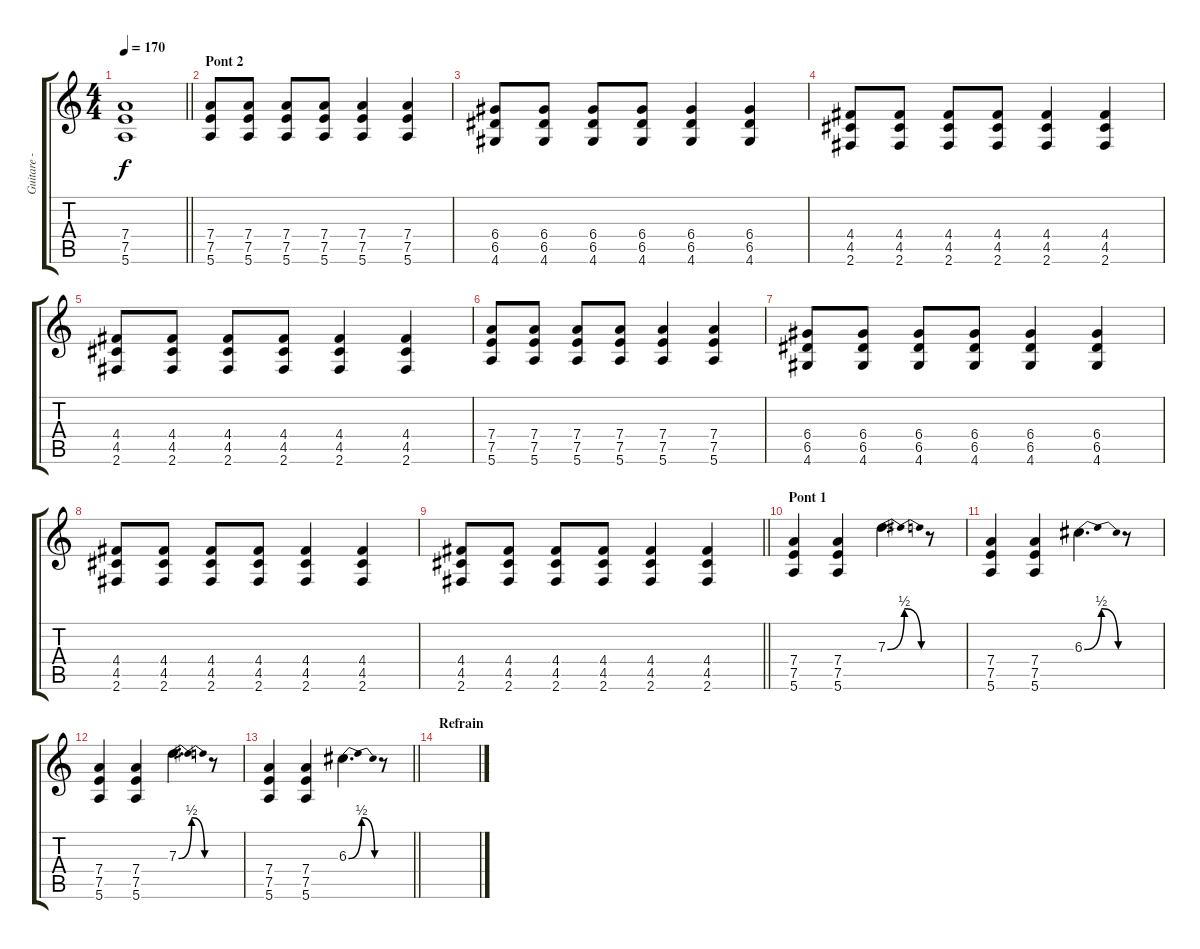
\track ("Guitare - Yann" "Guitare - ") {instrument overdrivenguitar}
\staff {score tabs}
\tuning (E4 B3 G3 D3 A2 E2) {hide}
\ts (4 4)
\tempo 170
\clef g2
\barLineRight lightlight
\ks c
(7.4{t} 7.5{t} 5.6{t}).1{dy f} |
\section ("" "Pont 2")
(7.4 7.5 5.6).8{volume 11 instrument electricguitarmuted} (7.4 7.5 5.6).8 (7.4 7.5 5.6).8 (7.4 7.5 5.6).8 (7.4 7.5 5.6).4{instrument overdrivenguitar} (7.4 7.5 5.6).4 |
(6.4 6.5 4.6).8{instrument electricguitarmuted} (6.4 6.5 4.6).8 (6.4 6.5 4.6).8 (6.4 6.5 4.6).8 (6.4 6.5 4.6).4{instrument overdrivenguitar} (6.4 6.5 4.6).4 |
(4.4 4.5 2.6).8{instrument electricguitarmuted} (4.4 4.5 2.6).8 (4.4 4.5 2.6).8 (4.4 4.5 2.6).8 (4.4 4.5 2.6).4{instrument overdrivenguitar} (4.4 4.5 2.6).4 |
(4.4 4.5 2.6).8{instrument electricguitarmuted} (4.4 4.5 2.6).8 (4.4 4.5 2.6).8 (4.4 4.5 2.6).8 (4.4 4.5 2.6).4{instrument overdrivenguitar} (4.4 4.5 2.6).4 |
(7.4 7.5 5.6).8{instrument electricguitarmuted} (7.4 7.5 5.6).8 (7.4 7.5 5.6).8 (7.4 7.5 5.6).8 (7.4 7.5 5.6).4{instrument overdrivenguitar} (7.4 7.5 5.6).4 |
(6.4 6.5 4.6).8{instrument electricguitarmuted} (6.4 6.5 4.6).8 (6.4 6.5 4.6).8 (6.4 6.5 4.6).8 (6.4 6.5 4.6).4{instrument overdrivenguitar} (6.4 6.5 4.6).4 |
(4.4 4.5 2.6).8{instrument electricguitarmuted} (4.4 4.5 2.6).8 (4.4 4.5 2.6).8 (4.4 4.5 2.6).8 (4.4 4.5 2.6).4{instrument overdrivenguitar} (4.4 4.5 2.6).4 |
\barLineRight lightlight
(4.4 4.5 2.6).8{instrument electricguitarmuted} (4.4 4.5 2.6).8 (4.4 4.5 2.6).8 (4.4 4.5 2.6).8 (4.4 4.5 2.6).4{instrument overdrivenguitar} (4.4 4.5 2.6).4 |
\section ("" "Pont 1")
(7.4 7.5 5.6).4 (7.4 7.5 5.6).4 7.3{be (bendrelease 0 0 30 2 30 2 60 0)}.4{d} r.8 |
(7.4 7.5 5.6).4 (7.4 7.5 5.6).4 6.3{be (bendrelease 0 0 30 2 30 2 60 0)}.4{d} r.8 |
(7.4 7.5 5.6).4 (7.4 7.5 5.6).4 7.3{be (bendrelease 0 0 30 2 30 2 60 0)}.4{d} r.8 |
\barLineRight lightlight
(7.4 7.5 5.6).4 (7.4 7.5 5.6).4 6.3{be (bendrelease 0 0 30 2 30 2 60 0)}.4{d} r.8 |
\section ("" "Refrain")
